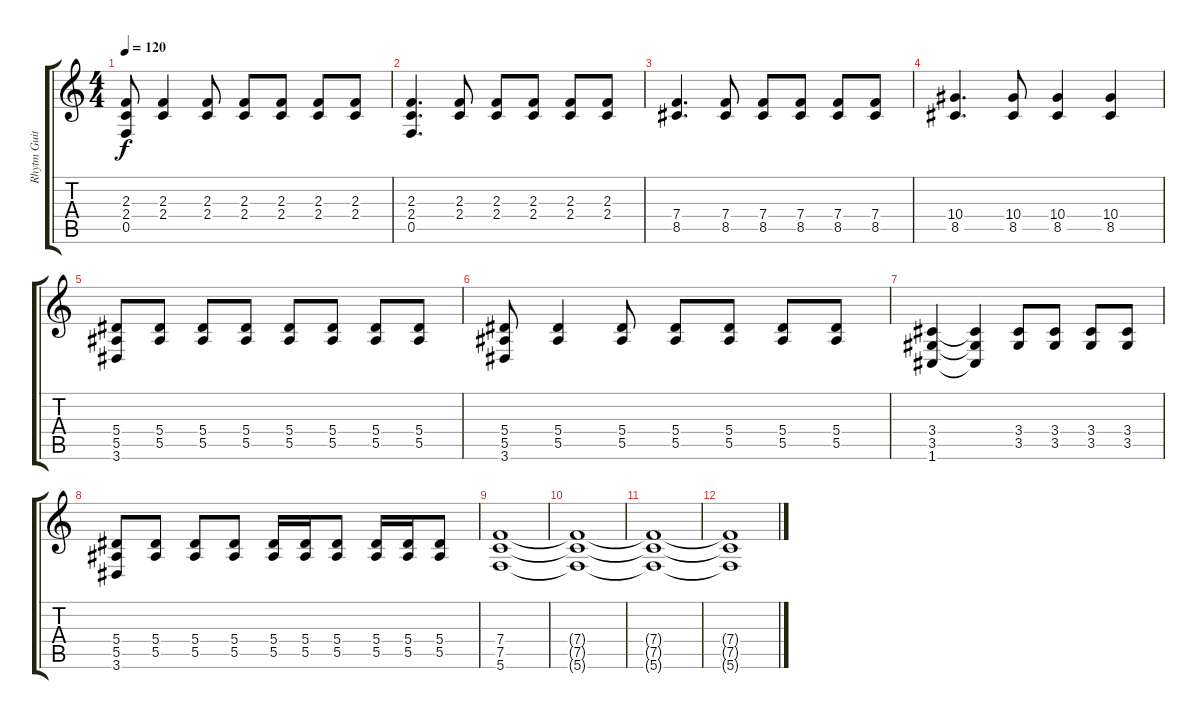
\track ("Rhytm Guitar" "Rhytm Guit") {instrument distortionguitar}
\staff {score tabs}
\tuning (C4 G3 Eb3 Bb2 F2 C2) {hide}
\ts (4 4)
\tempo 120
\clef g2
\ks c
(2.3 2.4 0.5).8{dy f} (2.3 2.4).4 (2.3 2.4).8 (2.3 2.4).8 (2.3 2.4).8 (2.3 2.4).8 (2.3 2.4).8 |
(2.3 2.4 0.5).4{d} (2.3 2.4).8 (2.3 2.4).8 (2.3 2.4).8 (2.3 2.4).8 (2.3 2.4).8 |
(7.4 8.5).4{d} (7.4 8.5).8 (7.4 8.5).8 (7.4 8.5).8 (7.4 8.5).8 (7.4 8.5).8 |
(10.4 8.5).4{d} (10.4 8.5).8 (10.4 8.5).4 (10.4 8.5).4 |
(5.4 5.5 3.6).8 (5.4 5.5).8 (5.4 5.5).8 (5.4 5.5).8 (5.4 5.5).8 (5.4 5.5).8 (5.4 5.5).8 (5.4 5.5).8 |
(5.4 5.5 3.6).8 (5.4 5.5).4 (5.4 5.5).8 (5.4 5.5).8 (5.4 5.5).8 (5.4 5.5).8 (5.4 5.5).8 |
(3.4 3.5 1.6).4 (3.4{t} 3.5{t} 1.6{t}).4 (3.4 3.5).8 (3.4 3.5).8 (3.4 3.5).8 (3.4 3.5).8 |
(5.4 5.5 3.6).8 (5.4 5.5).8 (5.4 5.5).8 (5.4 5.5).8 (5.4 5.5).16 (5.4 5.5).16 (5.4 5.5).8 (5.4 5.5).16 (5.4 5.5).16 (5.4 5.5).8 |
(7.4 7.5 5.6).1 |
(7.4{t} 7.5{t} 5.6{t}).1 |
(7.4{t} 7.5{t} 5.6{t}).1 |
(7.4{t} 7.5{t} 5.6{t}).1
